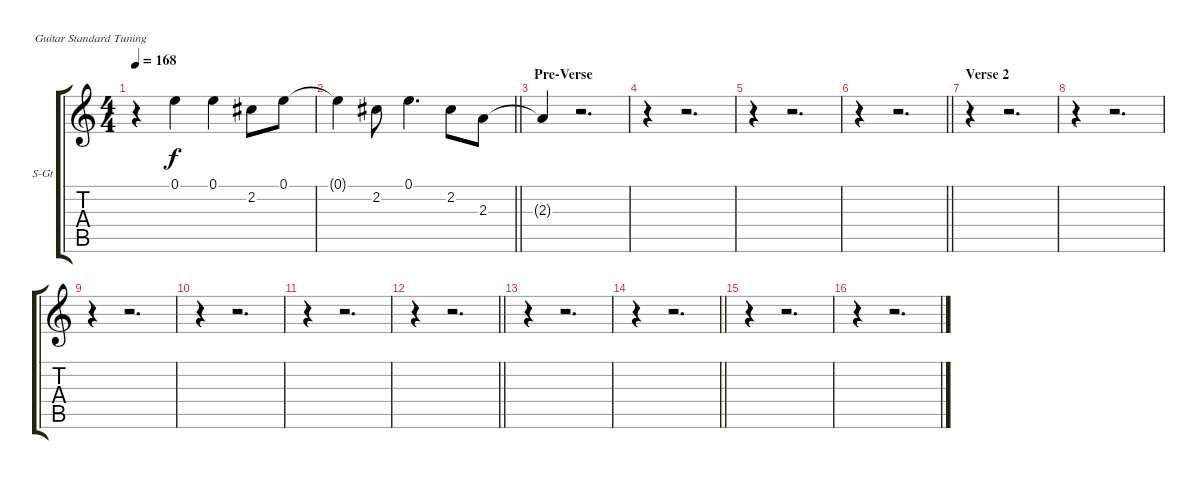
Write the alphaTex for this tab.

\bracketExtendMode groupsimilarinstruments
\firstSystemTrackNameOrientation horizontal
\otherSystemsTrackNameOrientation horizontal
\track ("Mark" "S-Gt") {instrument baritonesax}
\staff {score tabs}
\tuning (E4 B3 G3 D3 A2 E2)
\displaytranspose 12
\ts (4 4)
\tempo 168
\clef g2
\ks c
r.4{dy f} 0.1.4 0.1.4 2.2.8 0.1.8 |
\barLineRight lightlight
0.1{t}.4 2.2.8 0.1.4{d} 2.2.8 2.3.8 |
\section ("" "Pre-Verse")
2.3{t}.4 r.2{d} |
r.4 r.2{d} |
r.4 r.2{d} |
\barLineRight lightlight
r.4 r.2{d} |
\section ("" "Verse 2")
r.4 r.2{d} |
r.4 r.2{d} |
r.4 r.2{d} |
r.4 r.2{d} |
r.4 r.2{d} |
\barLineRight lightlight
r.4 r.2{d} |
r.4 r.2{d} |
\barLineRight lightlight
r.4 r.2{d} |
r.4 r.2{d} |
r.4 r.2{d}
